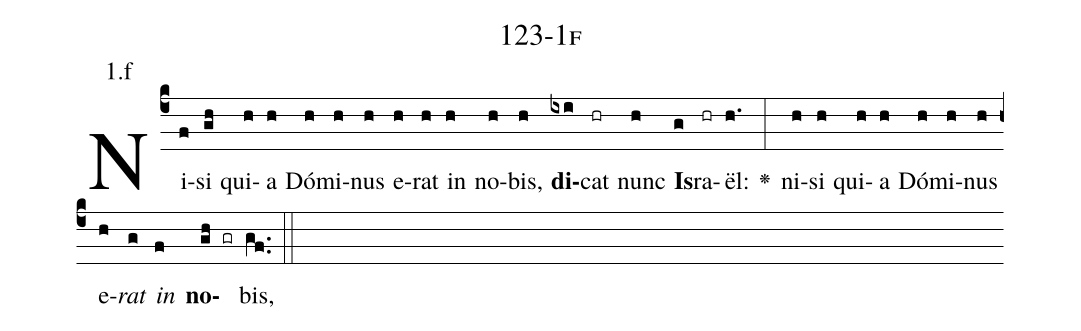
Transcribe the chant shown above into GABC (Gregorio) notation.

name: 123-1f;
annotation: 1.f;
%%
(c4)Ni(f)si(gh) qui(h)a(h) Dó(h)mi(h)nus(h) e(h)rat(h) in(h) no(h)bis,(h) <b>di</b>(ixi)cat(hr) nunc(h) <b>Is</b>(g)ra(hr)ël:(h.) <v>\greheightstar</v>(:) ni(h)si(h) qui(h)a(h) Dó(h)mi(h)nus(h) e(h)<i>rat</i>(g) <i>in</i>(f) <b>no</b>(gh gr)bis,(gf..) (::)


%E(h) u(h) o(g) u(f) a(gh) e.(gf..) (::)
